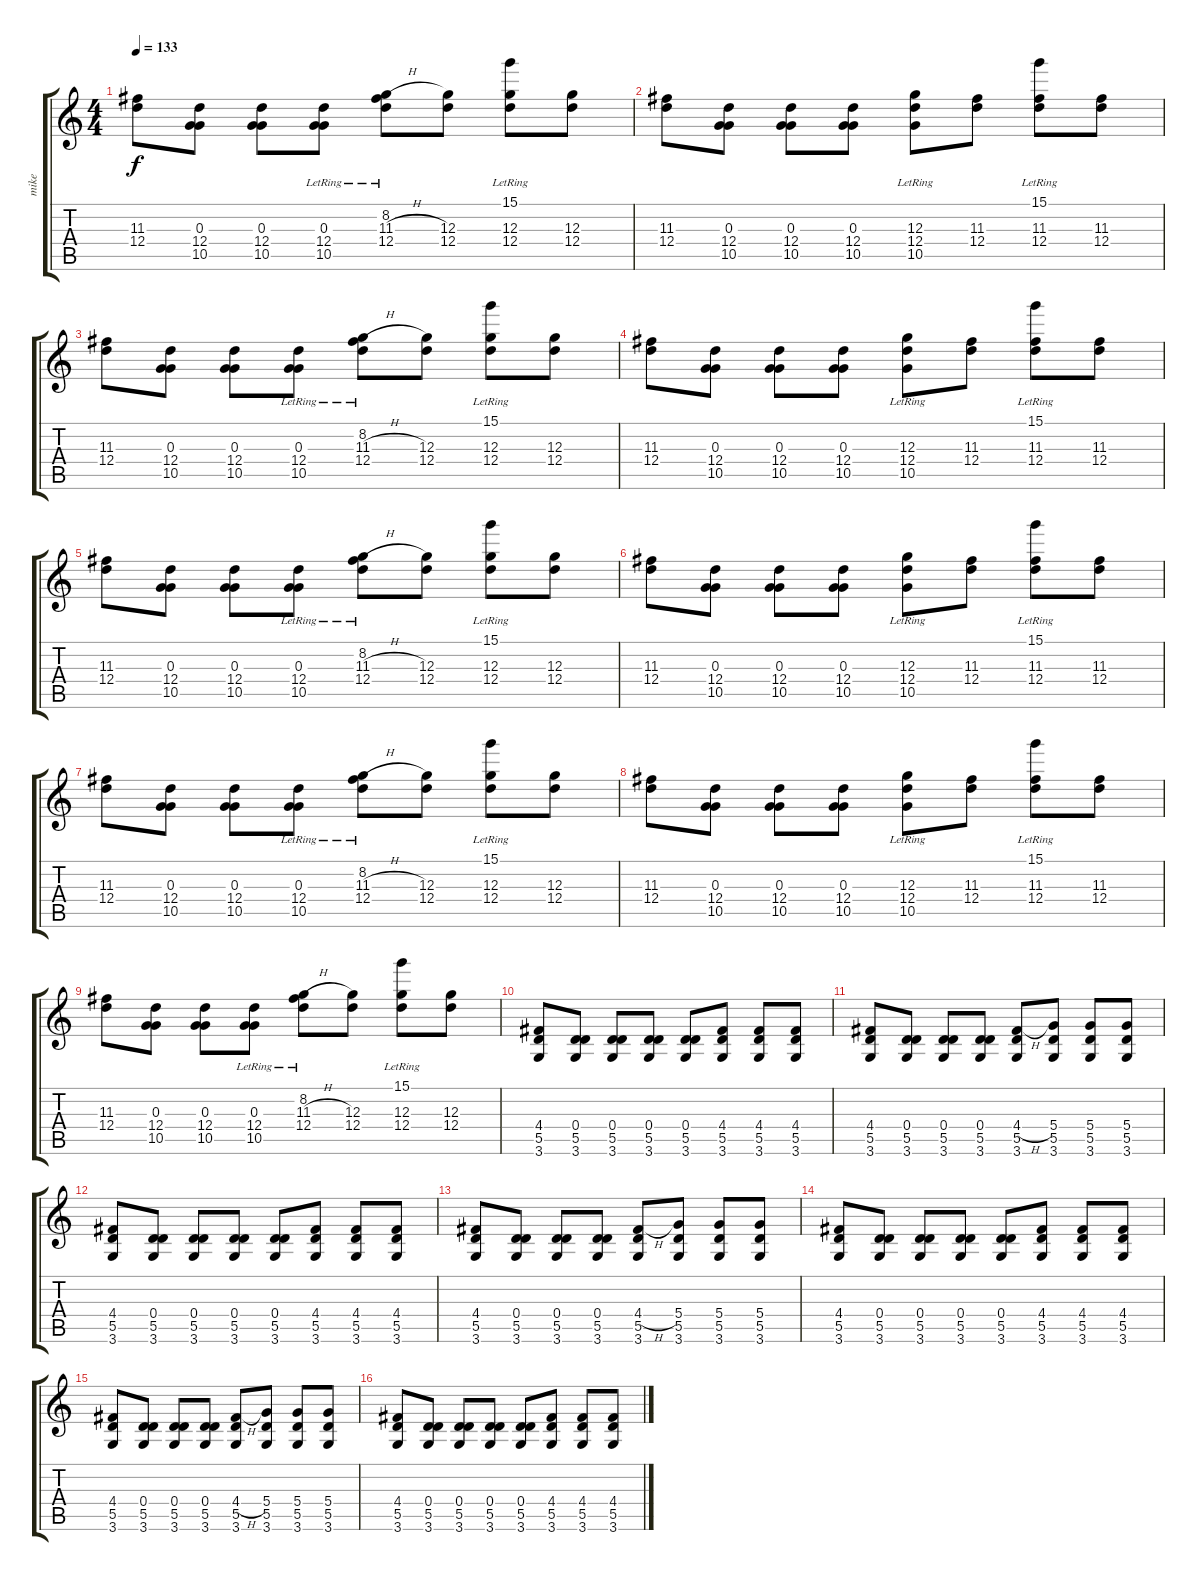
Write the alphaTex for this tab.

\track ("mike" "mike") {instrument electricguitarclean}
\staff {score tabs}
\tuning (E4 B3 G3 D3 A2 E2) {hide}
\ts (4 4)
\tempo 133
\clef g2
\ks c
(11.3 12.4).8{dy f} (0.3 12.4 10.5).8 (0.3 12.4 10.5).8 (0.3 12.4 10.5{lr}).8 (8.2{lr} 11.3{h} 12.4).8 (12.3 12.4).8 (15.1{lr} 12.3 12.4).8 (12.3 12.4).8 |
(11.3 12.4).8 (0.3 12.4 10.5).8 (0.3 12.4 10.5).8 (0.3 12.4 10.5).8 (12.3 12.4 10.5{lr}).8 (11.3 12.4).8 (15.1{lr} 11.3 12.4).8 (11.3 12.4).8 |
(11.3 12.4).8 (0.3 12.4 10.5).8 (0.3 12.4 10.5).8 (0.3 12.4 10.5{lr}).8 (8.2{lr} 11.3{h} 12.4).8 (12.3 12.4).8 (15.1{lr} 12.3 12.4).8 (12.3 12.4).8 |
(11.3 12.4).8 (0.3 12.4 10.5).8 (0.3 12.4 10.5).8 (0.3 12.4 10.5).8 (12.3 12.4 10.5{lr}).8 (11.3 12.4).8 (15.1{lr} 11.3 12.4).8 (11.3 12.4).8 |
(11.3 12.4).8 (0.3 12.4 10.5).8 (0.3 12.4 10.5).8 (0.3 12.4 10.5{lr}).8 (8.2{lr} 11.3{h} 12.4).8 (12.3 12.4).8 (15.1{lr} 12.3 12.4).8 (12.3 12.4).8 |
(11.3 12.4).8 (0.3 12.4 10.5).8 (0.3 12.4 10.5).8 (0.3 12.4 10.5).8 (12.3 12.4 10.5{lr}).8 (11.3 12.4).8 (15.1{lr} 11.3 12.4).8 (11.3 12.4).8 |
(11.3 12.4).8 (0.3 12.4 10.5).8 (0.3 12.4 10.5).8 (0.3 12.4 10.5{lr}).8 (8.2{lr} 11.3{h} 12.4).8 (12.3 12.4).8 (15.1{lr} 12.3 12.4).8 (12.3 12.4).8 |
(11.3 12.4).8 (0.3 12.4 10.5).8 (0.3 12.4 10.5).8 (0.3 12.4 10.5).8 (12.3 12.4 10.5{lr}).8 (11.3 12.4).8 (15.1{lr} 11.3 12.4).8 (11.3 12.4).8 |
(11.3 12.4).8 (0.3 12.4 10.5).8 (0.3 12.4 10.5).8 (0.3 12.4 10.5{lr}).8 (8.2{lr} 11.3{h} 12.4).8 (12.3 12.4).8 (15.1{lr} 12.3 12.4).8 (12.3 12.4).8 |
(4.4 5.5 3.6).8{volume 13 instrument distortionguitar} (0.4 5.5 3.6).8 (0.4 5.5 3.6).8 (0.4 5.5 3.6).8 (0.4 5.5 3.6).8 (4.4 5.5 3.6).8 (4.4 5.5 3.6).8 (4.4 5.5 3.6).8 |
(4.4 5.5 3.6).8 (0.4 5.5 3.6).8 (0.4 5.5 3.6).8 (0.4 5.5 3.6).8 (4.4{h} 5.5 3.6).8 (5.4 5.5 3.6).8 (5.4 5.5 3.6).8 (5.4 5.5 3.6).8 |
(4.4 5.5 3.6).8 (0.4 5.5 3.6).8 (0.4 5.5 3.6).8 (0.4 5.5 3.6).8 (0.4 5.5 3.6).8 (4.4 5.5 3.6).8 (4.4 5.5 3.6).8 (4.4 5.5 3.6).8 |
(4.4 5.5 3.6).8 (0.4 5.5 3.6).8 (0.4 5.5 3.6).8 (0.4 5.5 3.6).8 (4.4{h} 5.5 3.6).8 (5.4 5.5 3.6).8 (5.4 5.5 3.6).8 (5.4 5.5 3.6).8 |
(4.4 5.5 3.6).8 (0.4 5.5 3.6).8 (0.4 5.5 3.6).8 (0.4 5.5 3.6).8 (0.4 5.5 3.6).8 (4.4 5.5 3.6).8 (4.4 5.5 3.6).8 (4.4 5.5 3.6).8 |
(4.4 5.5 3.6).8 (0.4 5.5 3.6).8 (0.4 5.5 3.6).8 (0.4 5.5 3.6).8 (4.4{h} 5.5 3.6).8 (5.4 5.5 3.6).8 (5.4 5.5 3.6).8 (5.4 5.5 3.6).8 |
(4.4 5.5 3.6).8 (0.4 5.5 3.6).8 (0.4 5.5 3.6).8 (0.4 5.5 3.6).8 (0.4 5.5 3.6).8 (4.4 5.5 3.6).8 (4.4 5.5 3.6).8 (4.4 5.5 3.6).8
